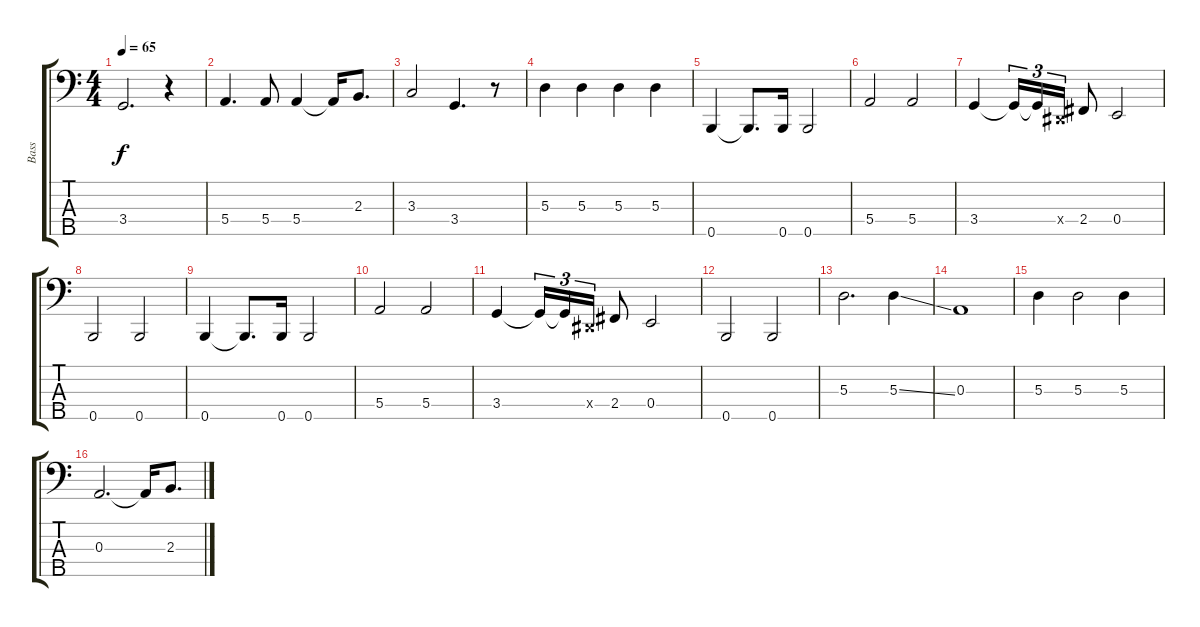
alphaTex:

\track ("Bass" "Bass") {instrument electricbassfinger}
\staff {score tabs}
\tuning (G2 D2 A1 E1 B0) {hide}
\ts (4 4)
\tempo 65
\clef f4
\ks c
3.4.2{d dy f} r.4 |
5.4.4{d} 5.4.8 5.4.4 5.4{t}.16 2.3.8{d} |
3.3.2 3.4.4{d} r.8 |
5.3.4 5.3.4 5.3.4 5.3.4 |
0.5.4 0.5{t}.8{d} 0.5.16 0.5.2 |
5.4.2 5.4.2 |
3.4.4 3.4{t}.16{tu (3 2)} 3.4{t}.16{tu (3 2)} -1.4{x}.16{tu (3 2)} 2.4.8 0.4.2 |
0.5.2 0.5.2 |
0.5.4 0.5{t}.8{d} 0.5.16 0.5.2 |
5.4.2 5.4.2 |
3.4.4 3.4{t}.16{tu (3 2)} 3.4{t}.16{tu (3 2)} -1.4{x}.16{tu (3 2)} 2.4.8 0.4.2 |
0.5.2 0.5.2 |
5.3.2{d} 5.3{ss}.4 |
0.3.1 |
5.3.4 5.3.2 5.3.4 |
0.3.2{d} 0.3{t}.16 2.3.8{d}
